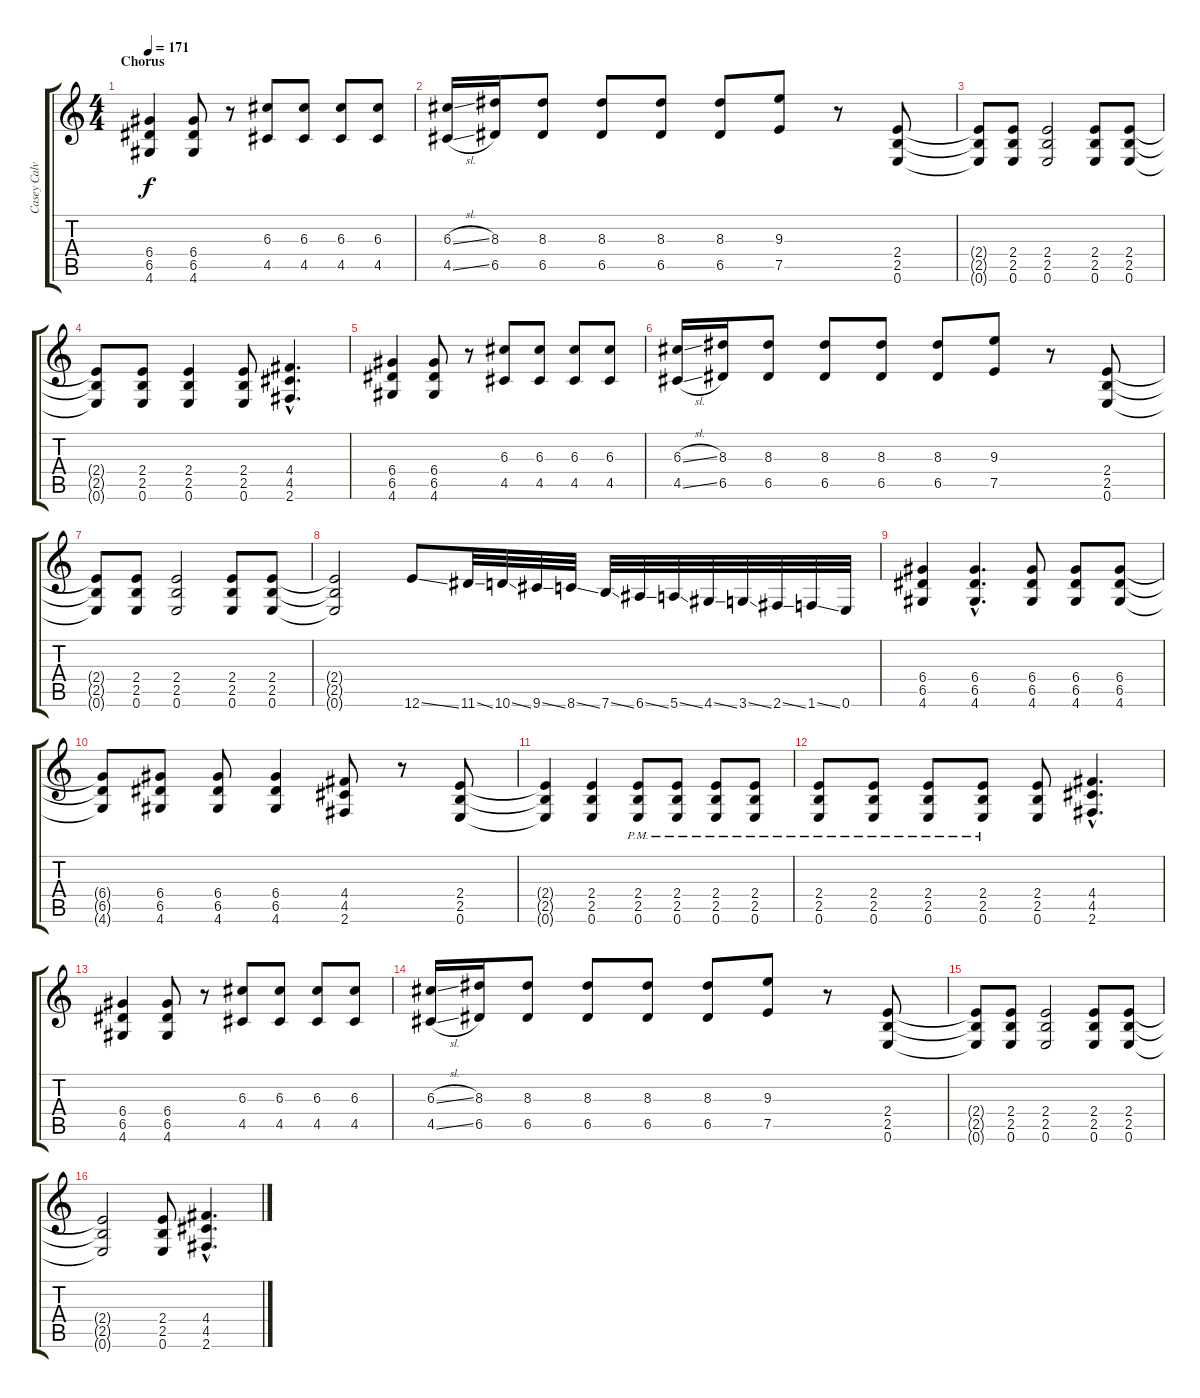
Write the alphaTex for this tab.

\track ("Casey Calvert (Guitar)" "Casey Calv") {instrument electricguitarjazz}
\staff {score tabs}
\tuning (E4 B3 G3 D3 A2 E2) {hide}
\ts (4 4)
\section ("" "Chorus")
\tempo 171
\clef g2
\ks c
(6.4 6.5 4.6).4{dy f} (6.4 6.5 4.6).8 r.8 (6.3 4.5).8 (6.3 4.5).8 (6.3 4.5).8 (6.3 4.5).8 |
(6.3{sl} 4.5{sl}).16 (8.3 6.5).16 (8.3 6.5).8 (8.3 6.5).8 (8.3 6.5).8 (8.3 6.5).8 (9.3 7.5).8 r.8 (2.4 2.5 0.6).8 |
(2.4{t} 2.5{t} 0.6{t}).8 (2.4 2.5 0.6).8 (2.4 2.5 0.6).2 (2.4 2.5 0.6).8 (2.4 2.5 0.6).8 |
(2.4{t} 2.5{t} 0.6{t}).8 (2.4 2.5 0.6).8 (2.4 2.5 0.6).4 (2.4 2.5 0.6).8 (4.4{hac} 4.5{hac} 2.6{hac}).4{d} |
(6.4 6.5 4.6).4 (6.4 6.5 4.6).8 r.8 (6.3 4.5).8 (6.3 4.5).8 (6.3 4.5).8 (6.3 4.5).8 |
(6.3{sl} 4.5{sl}).16 (8.3 6.5).16 (8.3 6.5).8 (8.3 6.5).8 (8.3 6.5).8 (8.3 6.5).8 (9.3 7.5).8 r.8 (2.4 2.5 0.6).8 |
(2.4{t} 2.5{t} 0.6{t}).8 (2.4 2.5 0.6).8 (2.4 2.5 0.6).2 (2.4 2.5 0.6).8 (2.4 2.5 0.6).8 |
(2.4{t} 2.5{t} 0.6{t}).2 12.6{ss}.8 11.6{ss}.32 10.6{ss}.32 9.6{ss}.32 8.6{ss}.32 7.6{ss}.32 6.6{ss}.32 5.6{ss}.32 4.6{ss}.32 3.6{ss}.32 2.6{ss}.32 1.6{ss}.32 0.6.32 |
(6.4 6.5 4.6).4 (6.4{hac} 6.5{hac} 4.6{hac}).4{d} (6.4 6.5 4.6).8 (6.4 6.5 4.6).8 (6.4 6.5 4.6).8 |
(6.4{t} 6.5{t} 4.6{t}).8 (6.4 6.5 4.6).8 (6.4 6.5 4.6).8 (6.4 6.5 4.6).4 (4.4 4.5 2.6).8 r.8 (2.4 2.5 0.6).8 |
(2.4{t} 2.5{t} 0.6{t}).4 (2.4 2.5 0.6).4 (2.4{pm} 2.5{pm} 0.6{pm}).8 (2.4{pm} 2.5{pm} 0.6{pm}).8 (2.4{pm} 2.5{pm} 0.6{pm}).8 (2.4{pm} 2.5{pm} 0.6{pm}).8 |
(2.4{pm} 2.5{pm} 0.6{pm}).8 (2.4{pm} 2.5{pm} 0.6{pm}).8 (2.4{pm} 2.5{pm} 0.6{pm}).8 (2.4{pm} 2.5{pm} 0.6{pm}).8 (2.4 2.5 0.6).8 (4.4{hac} 4.5{hac} 2.6{hac}).4{d} |
(6.4 6.5 4.6).4 (6.4 6.5 4.6).8 r.8 (6.3 4.5).8 (6.3 4.5).8 (6.3 4.5).8 (6.3 4.5).8 |
(6.3{sl} 4.5{sl}).16 (8.3 6.5).16 (8.3 6.5).8 (8.3 6.5).8 (8.3 6.5).8 (8.3 6.5).8 (9.3 7.5).8 r.8 (2.4 2.5 0.6).8 |
(2.4{t} 2.5{t} 0.6{t}).8 (2.4 2.5 0.6).8 (2.4 2.5 0.6).2 (2.4 2.5 0.6).8 (2.4 2.5 0.6).8 |
(2.4{t} 2.5{t} 0.6{t}).2 (2.4 2.5 0.6).8 (4.4{hac} 4.5{hac} 2.6{hac}).4{d}
